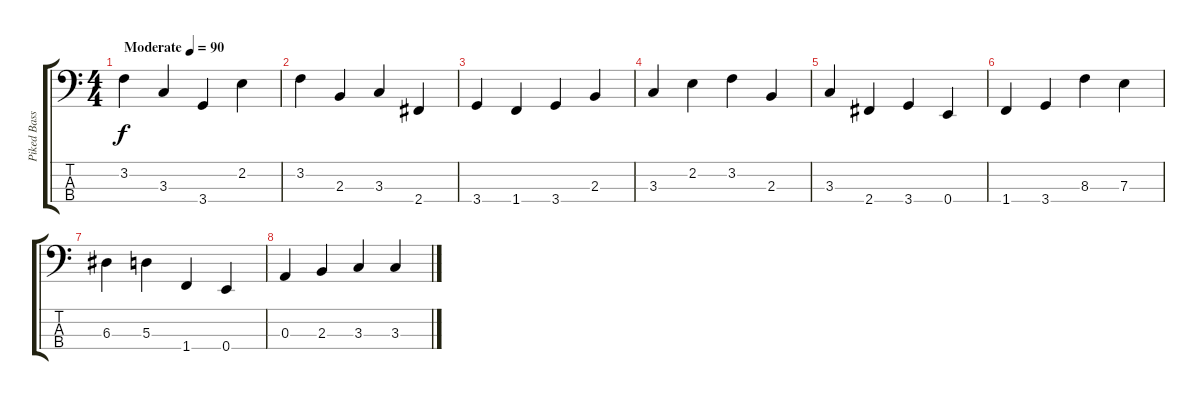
\track ("Piked Bass" "Piked Bass") {instrument electricbasspick}
\staff {score tabs}
\tuning (G2 D2 A1 E1) {hide}
\ts (4 4)
\tempo (90 "Moderate")
\clef f4
\ks c
3.2.4{dy f instrument electricbasspick} 3.3.4 3.4.4 2.2.4 |
3.2.4 2.3.4 3.3.4 2.4.4 |
3.4.4 1.4.4 3.4.4 2.3.4 |
3.3.4 2.2.4 3.2.4 2.3.4 |
3.3.4 2.4.4 3.4.4 0.4.4 |
1.4.4 3.4.4 8.3.4 7.3.4 |
6.3.4 5.3.4 1.4.4 0.4.4 |
0.3.4 2.3.4 3.3.4 3.3.4
